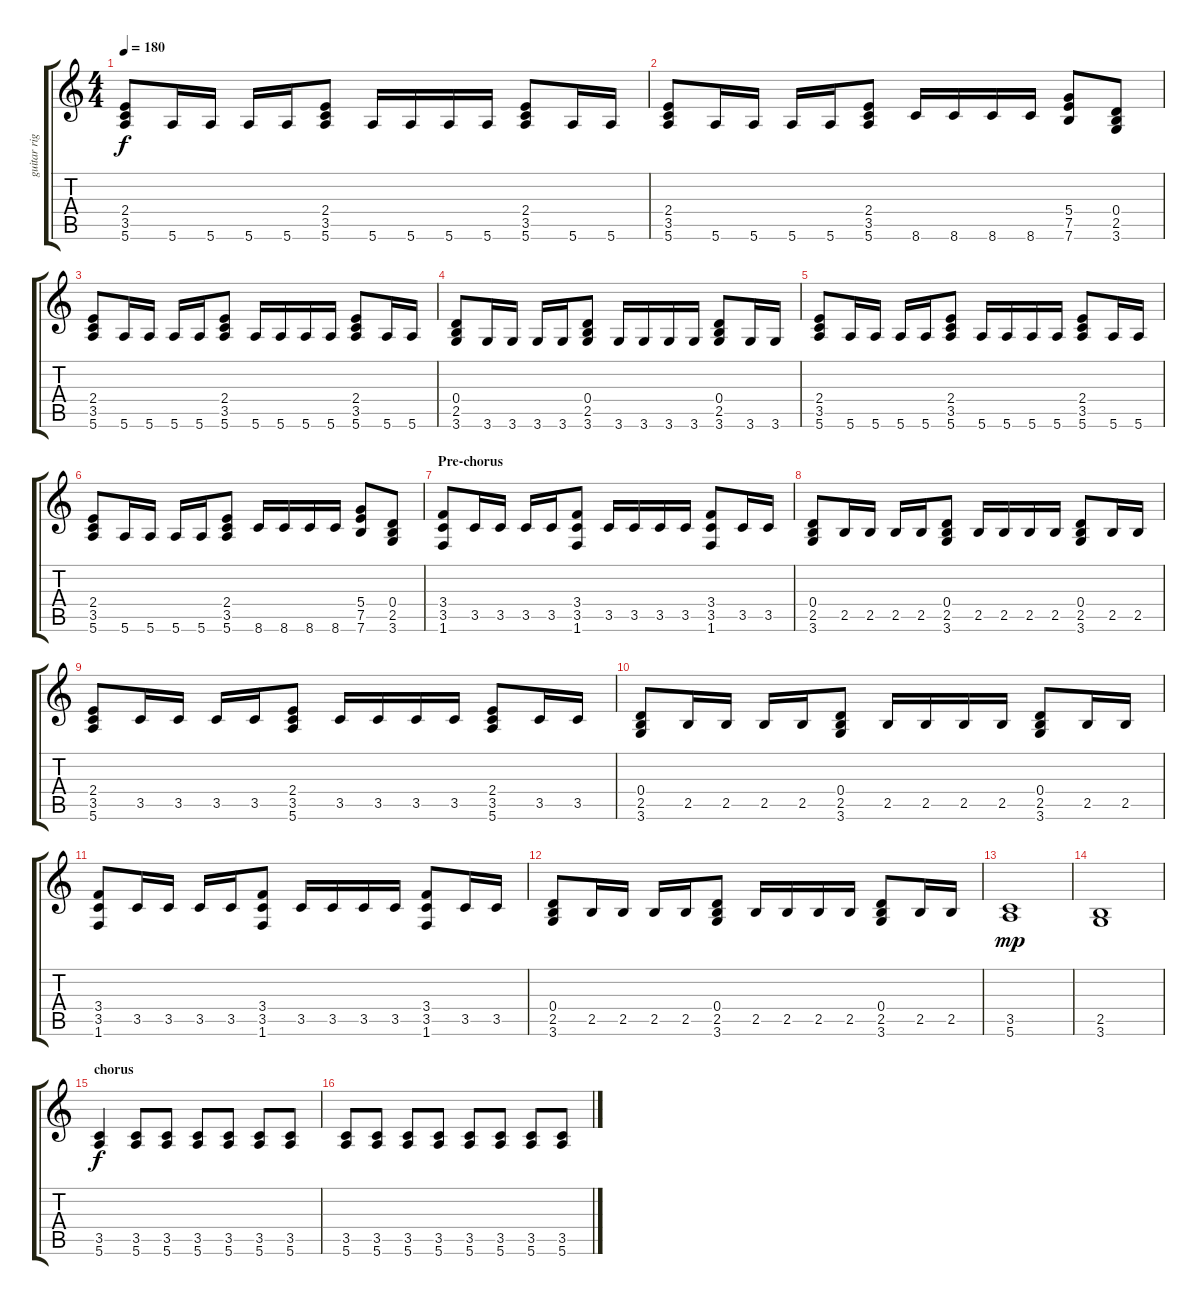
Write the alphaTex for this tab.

\track ("guitar rigth" "guitar rig") {instrument distortionguitar}
\staff {score tabs}
\tuning (E4 B3 G3 D3 A2 E2) {hide}
\ts (4 4)
\tempo 180
\clef g2
\ks c
(2.4 3.5 5.6).8{dy f} 5.6.16 5.6.16 5.6.16 5.6.16 (2.4 3.5 5.6).8 5.6.16 5.6.16 5.6.16 5.6.16 (2.4 3.5 5.6).8 5.6.16 5.6.16 |
(2.4 3.5 5.6).8 5.6.16 5.6.16 5.6.16 5.6.16 (2.4 3.5 5.6).8 8.6.16 8.6.16 8.6.16 8.6.16 (5.4 7.5 7.6).8 (0.4 2.5 3.6).8 |
(2.4 3.5 5.6).8 5.6.16 5.6.16 5.6.16 5.6.16 (2.4 3.5 5.6).8 5.6.16 5.6.16 5.6.16 5.6.16 (2.4 3.5 5.6).8 5.6.16 5.6.16 |
(0.4 2.5 3.6).8 3.6.16 3.6.16 3.6.16 3.6.16 (0.4 2.5 3.6).8 3.6.16 3.6.16 3.6.16 3.6.16 (0.4 2.5 3.6).8 3.6.16 3.6.16 |
(2.4 3.5 5.6).8 5.6.16 5.6.16 5.6.16 5.6.16 (2.4 3.5 5.6).8 5.6.16 5.6.16 5.6.16 5.6.16 (2.4 3.5 5.6).8 5.6.16 5.6.16 |
(2.4 3.5 5.6).8 5.6.16 5.6.16 5.6.16 5.6.16 (2.4 3.5 5.6).8 8.6.16 8.6.16 8.6.16 8.6.16 (5.4 7.5 7.6).8 (0.4 2.5 3.6).8 |
\section ("" "Pre-chorus")
(3.4 3.5 1.6).8 3.5.16 3.5.16 3.5.16 3.5.16 (3.4 3.5 1.6).8 3.5.16 3.5.16 3.5.16 3.5.16 (3.4 3.5 1.6).8 3.5.16 3.5.16 |
(0.4 2.5 3.6).8 2.5.16 2.5.16 2.5.16 2.5.16 (0.4 2.5 3.6).8 2.5.16 2.5.16 2.5.16 2.5.16 (0.4 2.5 3.6).8 2.5.16 2.5.16 |
(2.4 3.5 5.6).8 3.5.16 3.5.16 3.5.16 3.5.16 (2.4 3.5 5.6).8 3.5.16 3.5.16 3.5.16 3.5.16 (2.4 3.5 5.6).8 3.5.16 3.5.16 |
(0.4 2.5 3.6).8 2.5.16 2.5.16 2.5.16 2.5.16 (0.4 2.5 3.6).8 2.5.16 2.5.16 2.5.16 2.5.16 (0.4 2.5 3.6).8 2.5.16 2.5.16 |
(3.4 3.5 1.6).8 3.5.16 3.5.16 3.5.16 3.5.16 (3.4 3.5 1.6).8 3.5.16 3.5.16 3.5.16 3.5.16 (3.4 3.5 1.6).8 3.5.16 3.5.16 |
(0.4 2.5 3.6).8 2.5.16 2.5.16 2.5.16 2.5.16 (0.4 2.5 3.6).8 2.5.16 2.5.16 2.5.16 2.5.16 (0.4 2.5 3.6).8 2.5.16 2.5.16 |
(3.5 5.6).1{dy mp} |
(2.5 3.6).1 |
\section ("" "chorus")
(3.5 5.6).4{dy f} (3.5 5.6).8 (3.5 5.6).8 (3.5 5.6).8 (3.5 5.6).8 (3.5 5.6).8 (3.5 5.6).8 |
(3.5 5.6).8 (3.5 5.6).8 (3.5 5.6).8 (3.5 5.6).8 (3.5 5.6).8 (3.5 5.6).8 (3.5 5.6).8 (3.5 5.6).8
